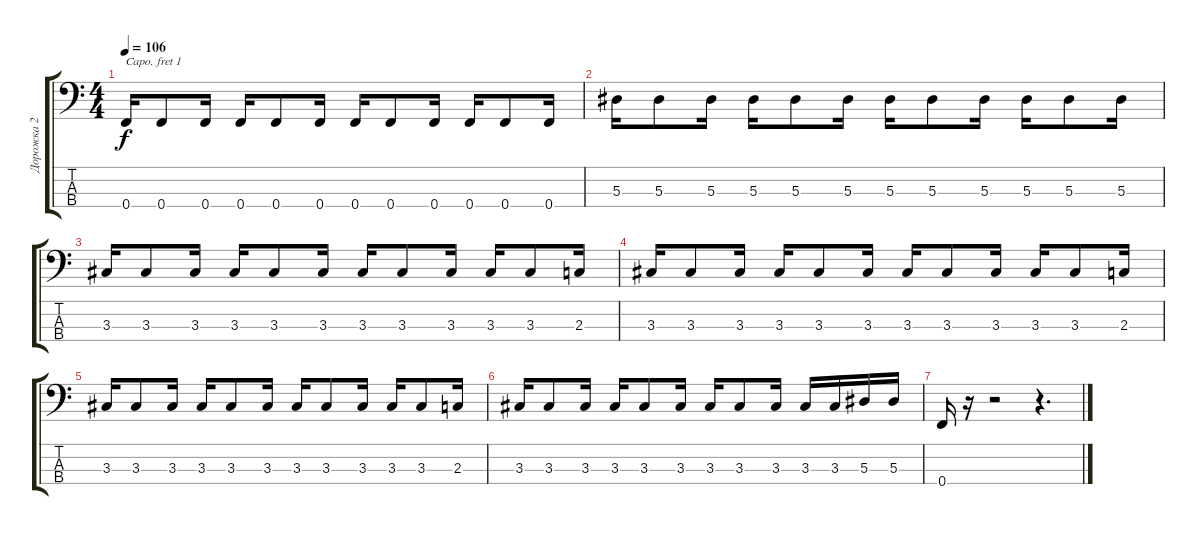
\track ("Дорожка 2" "Дорожка 2") {instrument electricbassfinger}
\staff {score tabs}
\capo 1
\tuning (G2 D2 A1 E1) {hide}
\ts (4 4)
\tempo 106
\clef f4
\ks c
0.4.16{dy f} 0.4.8 0.4.16 0.4.16 0.4.8 0.4.16 0.4.16 0.4.8 0.4.16 0.4.16 0.4.8 0.4.16 |
5.3.16 5.3.8 5.3.16 5.3.16 5.3.8 5.3.16 5.3.16 5.3.8 5.3.16 5.3.16 5.3.8 5.3.16 |
3.3.16 3.3.8 3.3.16 3.3.16 3.3.8 3.3.16 3.3.16 3.3.8 3.3.16 3.3.16 3.3.8 2.3.16 |
3.3.16 3.3.8 3.3.16 3.3.16 3.3.8 3.3.16 3.3.16 3.3.8 3.3.16 3.3.16 3.3.8 2.3.16 |
3.3.16 3.3.8 3.3.16 3.3.16 3.3.8 3.3.16 3.3.16 3.3.8 3.3.16 3.3.16 3.3.8 2.3.16 |
3.3.16 3.3.8 3.3.16 3.3.16 3.3.8 3.3.16 3.3.16 3.3.8 3.3.16 3.3.16 3.3.16 5.3.16 5.3.16 |
0.4.16 r.16 r.2 r.4{d}
